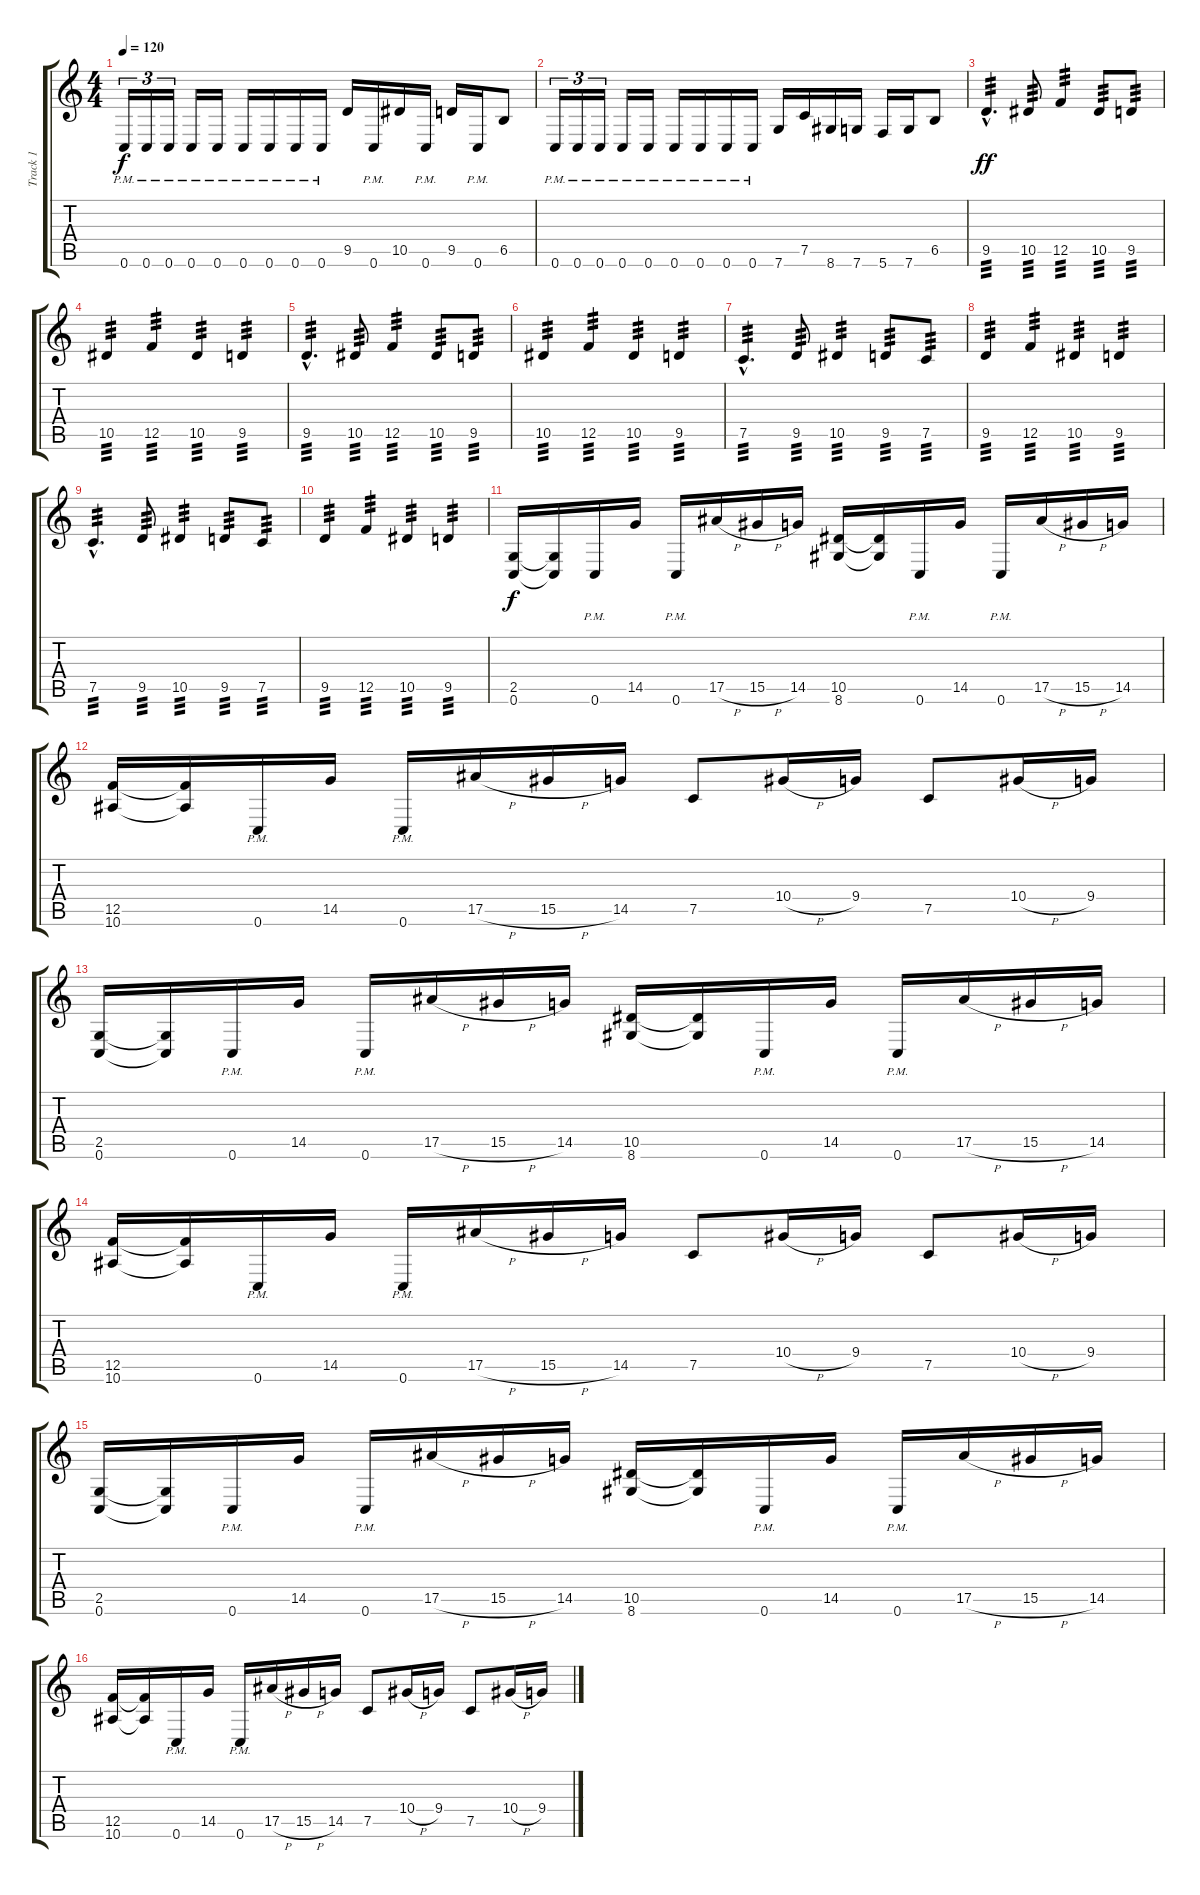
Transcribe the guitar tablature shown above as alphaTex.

\track ("Track 1" "Track 1") {instrument distortionguitar}
\staff {score tabs}
\tuning (C4 G3 Eb3 Bb2 F2 C2) {hide}
\ts (4 4)
\tempo 120
\clef g2
\ks c
0.6{pm}.16{tu (3 2) dy f} 0.6{pm}.16{tu (3 2)} 0.6{pm}.16{tu (3 2)} 0.6{pm}.16 0.6{pm}.16 0.6{pm}.16 0.6{pm}.16 0.6{pm}.16 0.6{pm}.16 9.5.16 0.6{pm}.16 10.5.16 0.6{pm}.16 9.5.16 0.6{pm}.16 6.5.8 |
0.6{pm}.16{tu (3 2)} 0.6{pm}.16{tu (3 2)} 0.6{pm}.16{tu (3 2)} 0.6{pm}.16 0.6{pm}.16 0.6{pm}.16 0.6{pm}.16 0.6{pm}.16 0.6{pm}.16 7.6.16 7.5.16 8.6.16 7.6.16 5.6.16 7.6.16 6.5.8 |
9.5{hac}.4{d tp 3 dy ff} 10.5.8{tp 3} 12.5.4{tp 3} 10.5.8{tp 3} 9.5.8{tp 3} |
10.5.4{tp 3} 12.5.4{tp 3} 10.5.4{tp 3} 9.5.4{tp 3} |
9.5{hac}.4{d tp 3} 10.5.8{tp 3} 12.5.4{tp 3} 10.5.8{tp 3} 9.5.8{tp 3} |
10.5.4{tp 3} 12.5.4{tp 3} 10.5.4{tp 3} 9.5.4{tp 3} |
7.5{hac}.4{d tp 3} 9.5.8{tp 3} 10.5.4{tp 3} 9.5.8{tp 3} 7.5.8{tp 3} |
9.5.4{tp 3} 12.5.4{tp 3} 10.5.4{tp 3} 9.5.4{tp 3} |
7.5{hac}.4{d tp 3} 9.5.8{tp 3} 10.5.4{tp 3} 9.5.8{tp 3} 7.5.8{tp 3} |
9.5.4{tp 3} 12.5.4{tp 3} 10.5.4{tp 3} 9.5.4{tp 3} |
(2.5 0.6).16{dy f} (2.5{t} 0.6{t}).16 0.6{pm}.16 14.5.16 0.6{pm}.16 17.5{h}.16 15.5{h}.16 14.5.16 (10.5 8.6).16 (10.5{t} 8.6{t}).16 0.6{pm}.16 14.5.16 0.6{pm}.16 17.5{h}.16 15.5{h}.16 14.5.16 |
(12.5 10.6).16 (12.5{t} 10.6{t}).16 0.6{pm}.16 14.5.16 0.6{pm}.16 17.5{h}.16 15.5{h}.16 14.5.16 7.5.8 10.4{h}.16 9.4.16 7.5.8 10.4{h}.16 9.4.16 |
(2.5 0.6).16 (2.5{t} 0.6{t}).16 0.6{pm}.16 14.5.16 0.6{pm}.16 17.5{h}.16 15.5{h}.16 14.5.16 (10.5 8.6).16 (10.5{t} 8.6{t}).16 0.6{pm}.16 14.5.16 0.6{pm}.16 17.5{h}.16 15.5{h}.16 14.5.16 |
(12.5 10.6).16 (12.5{t} 10.6{t}).16 0.6{pm}.16 14.5.16 0.6{pm}.16 17.5{h}.16 15.5{h}.16 14.5.16 7.5.8 10.4{h}.16 9.4.16 7.5.8 10.4{h}.16 9.4.16 |
(2.5 0.6).16 (2.5{t} 0.6{t}).16 0.6{pm}.16 14.5.16 0.6{pm}.16 17.5{h}.16 15.5{h}.16 14.5.16 (10.5 8.6).16 (10.5{t} 8.6{t}).16 0.6{pm}.16 14.5.16 0.6{pm}.16 17.5{h}.16 15.5{h}.16 14.5.16 |
(12.5 10.6).16 (12.5{t} 10.6{t}).16 0.6{pm}.16 14.5.16 0.6{pm}.16 17.5{h}.16 15.5{h}.16 14.5.16 7.5.8 10.4{h}.16 9.4.16 7.5.8 10.4{h}.16 9.4.16
